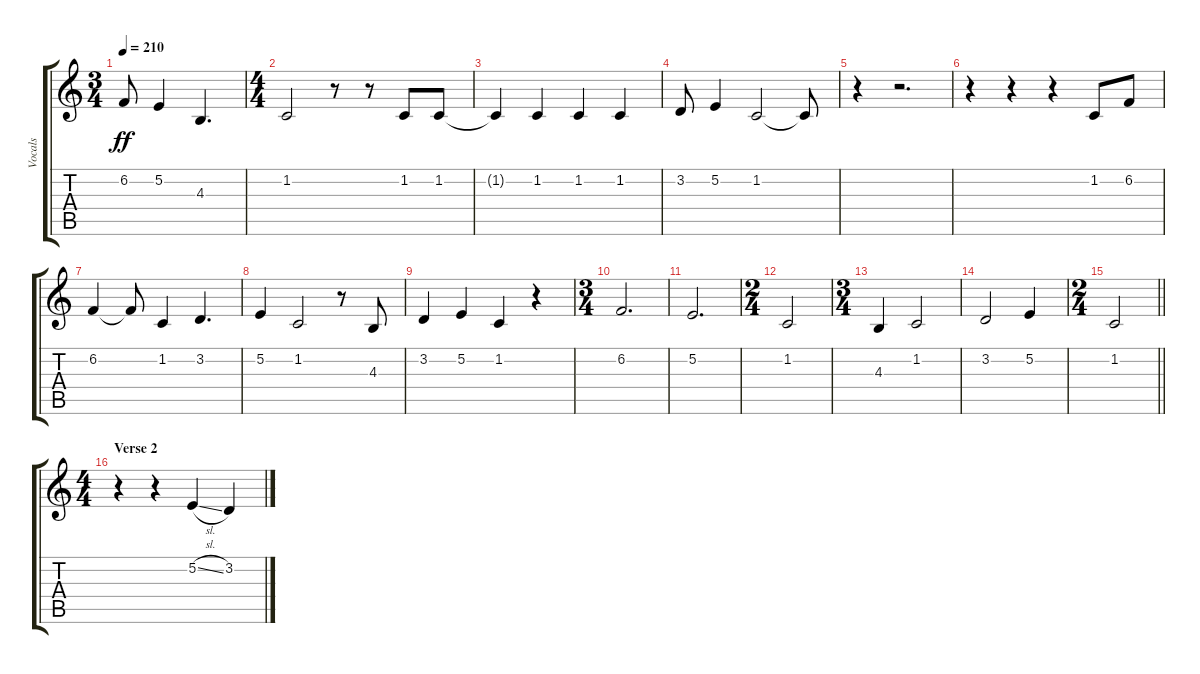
\track ("Vocals" "Vocals") {instrument clarinet}
\staff {score tabs}
\tuning (E4 B3 G3 D3 A2 E2) {hide}
\ts (3 4)
\tempo 210
\clef g2
\ks c
6.2.8{dy ff} 5.2.4 4.3.4{d} |
\ts (4 4)
1.2.2 r.8 r.8 1.2.8 1.2.8 |
1.2{t}.4 1.2.4 1.2.4 1.2.4 |
3.2.8 5.2.4 1.2.2 1.2{t}.8 |
r.4 r.2{d} |
r.4 r.4 r.4 1.2.8 6.2.8 |
6.2.4 6.2{t}.8 1.2.4 3.2.4{d} |
5.2.4 1.2.2 r.8 4.3.8 |
3.2.4 5.2.4 1.2.4 r.4 |
\ts (3 4)
6.2.2{d} |
5.2.2{d} |
\ts (2 4)
1.2.2 |
\ts (3 4)
4.3.4 1.2.2 |
3.2.2 5.2.4 |
\ts (2 4)
\barLineRight lightlight
1.2.2 |
\ts (4 4)
\section ("" "Verse 2")
r.4 r.4 5.2{sl}.4 3.2.4
